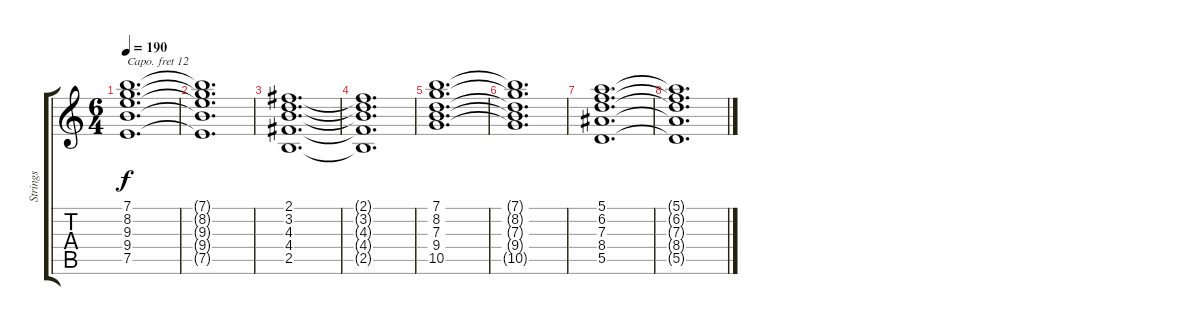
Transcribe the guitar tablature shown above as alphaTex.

\track ("Strings" "Strings") {instrument stringensemble2}
\staff {score tabs}
\capo 12
\tuning (E4 B3 G3 D3 A2 E2) {hide}
\ts (6 4)
\tempo 190
\clef g2
\ks c
(7.1 8.2 9.3 9.4 7.5).1{d dy f} |
(7.1{t} 8.2{t} 9.3{t} 9.4{t} 7.5{t}).1{d} |
(2.1 3.2 4.3 4.4 2.5).1{d} |
(2.1{t} 3.2{t} 4.3{t} 4.4{t} 2.5{t}).1{d} |
(7.1 8.2 7.3 9.4 10.5).1{d} |
(7.1{t} 8.2{t} 7.3{t} 9.4{t} 10.5{t}).1{d} |
(5.1 6.2 7.3 8.4 5.5).1{d} |
(5.1{t} 6.2{t} 7.3{t} 8.4{t} 5.5{t}).1{d}
